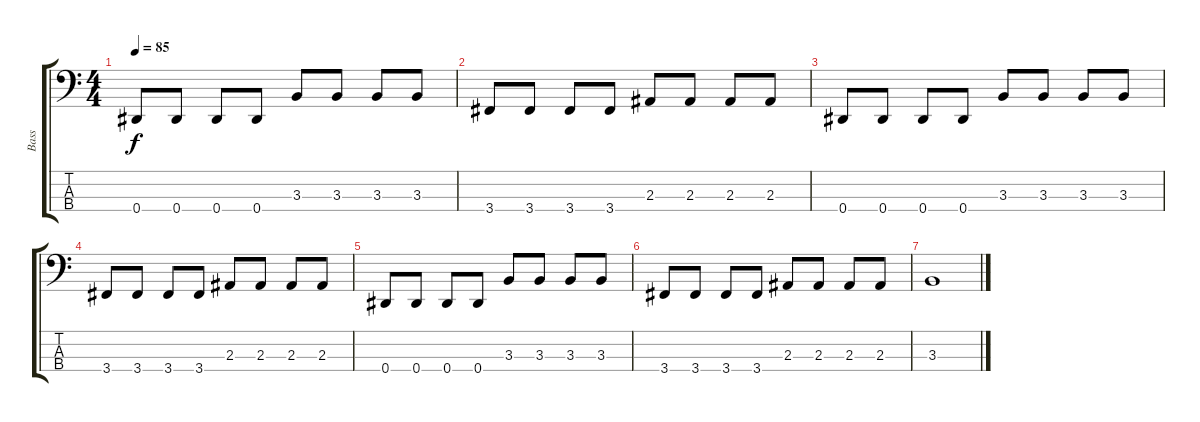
\track ("Bass" "Bass") {instrument electricbassfinger}
\staff {score tabs}
\tuning (Gb2 Db2 Ab1 Eb1) {hide}
\ts (4 4)
\tempo 85
\clef f4
\ks c
0.4.8{dy f} 0.4.8 0.4.8 0.4.8 3.3.8 3.3.8 3.3.8 3.3.8 |
3.4.8 3.4.8 3.4.8 3.4.8 2.3.8 2.3.8 2.3.8 2.3.8 |
0.4.8 0.4.8 0.4.8 0.4.8 3.3.8 3.3.8 3.3.8 3.3.8 |
3.4.8 3.4.8 3.4.8 3.4.8 2.3.8 2.3.8 2.3.8 2.3.8 |
0.4.8 0.4.8 0.4.8 0.4.8 3.3.8 3.3.8 3.3.8 3.3.8 |
3.4.8 3.4.8 3.4.8 3.4.8 2.3.8 2.3.8 2.3.8 2.3.8 |
3.3.1
